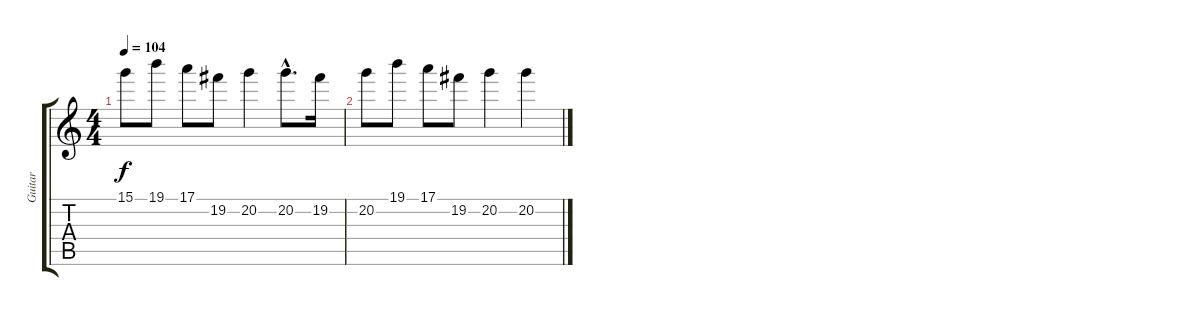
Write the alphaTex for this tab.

\track ("Guitar" "Guitar") {instrument distortionguitar}
\staff {score tabs}
\tuning (E4 B3 G3 D3 A2 E2) {hide}
\ts (4 4)
\tempo 104
\clef g2
\ks c
15.1.8{dy f} 19.1.8 17.1.8 19.2.8 20.2.4 20.2{hac}.8{d} 19.2.16 |
20.2.8 19.1.8 17.1.8 19.2.8 20.2.4 20.2.4
